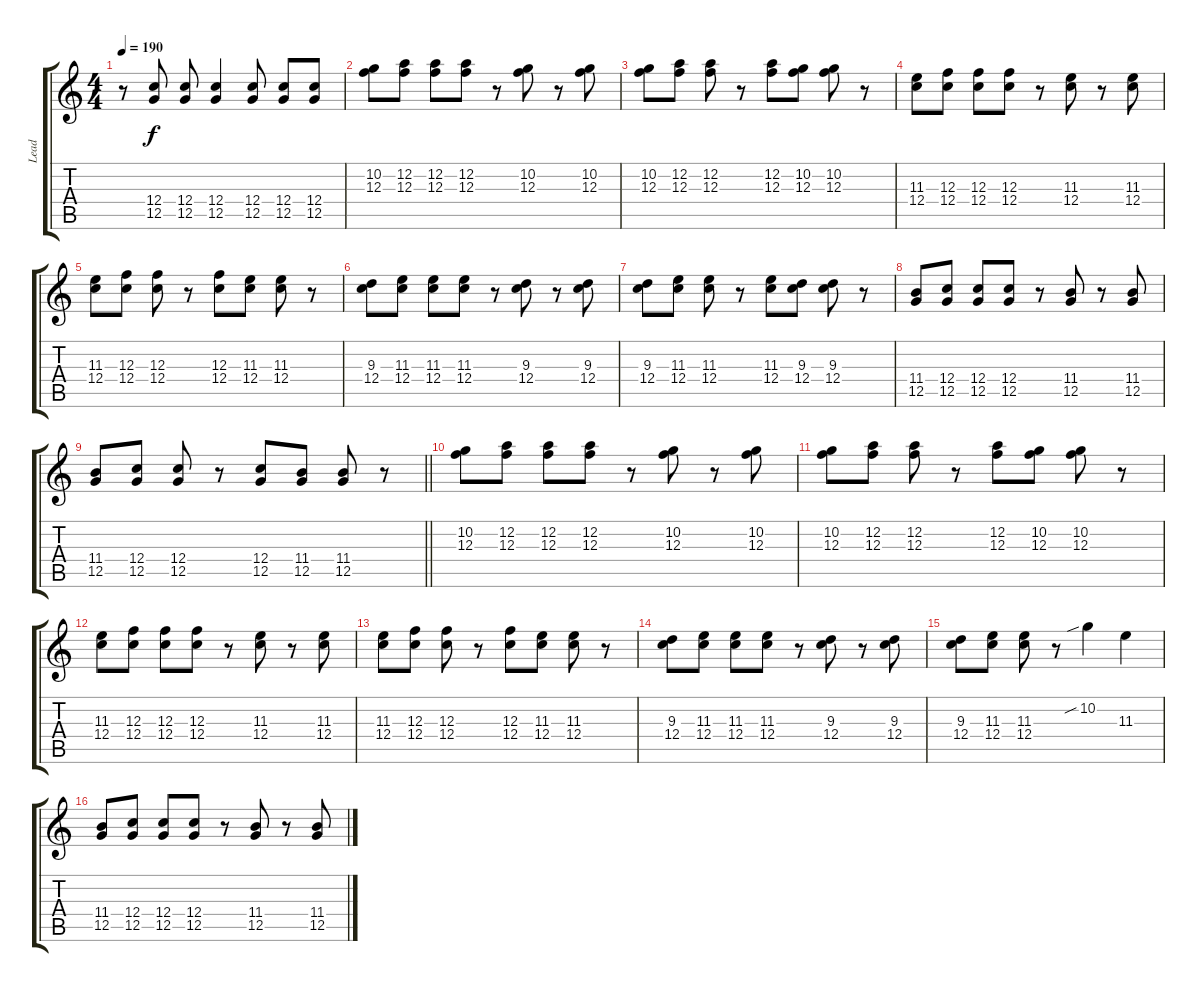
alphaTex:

\track ("Lead" "Lead") {instrument distortionguitar}
\staff {score tabs}
\tuning (D4 A3 F3 C3 G2 C2) {hide}
\ts (4 4)
\tempo 190
\clef g2
\ks c
r.8{dy f} (12.4 12.5).8 (12.4 12.5).8 (12.4 12.5).4 (12.4 12.5).8 (12.4 12.5).8 (12.4 12.5).8 |
(10.2 12.3).8 (12.2 12.3).8 (12.2 12.3).8 (12.2 12.3).8 r.8 (10.2 12.3).8 r.8 (10.2 12.3).8 |
(10.2 12.3).8 (12.2 12.3).8 (12.2 12.3).8 r.8 (12.2 12.3).8 (10.2 12.3).8 (10.2 12.3).8 r.8 |
(11.3 12.4).8 (12.3 12.4).8 (12.3 12.4).8 (12.3 12.4).8 r.8 (11.3 12.4).8 r.8 (11.3 12.4).8 |
(11.3 12.4).8 (12.3 12.4).8 (12.3 12.4).8 r.8 (12.3 12.4).8 (11.3 12.4).8 (11.3 12.4).8 r.8 |
(9.3 12.4).8 (11.3 12.4).8 (11.3 12.4).8 (11.3 12.4).8 r.8 (9.3 12.4).8 r.8 (9.3 12.4).8 |
(9.3 12.4).8 (11.3 12.4).8 (11.3 12.4).8 r.8 (11.3 12.4).8 (9.3 12.4).8 (9.3 12.4).8 r.8 |
(11.4 12.5).8 (12.4 12.5).8 (12.4 12.5).8 (12.4 12.5).8 r.8 (11.4 12.5).8 r.8 (11.4 12.5).8 |
\barLineRight lightlight
(11.4 12.5).8 (12.4 12.5).8 (12.4 12.5).8 r.8 (12.4 12.5).8 (11.4 12.5).8 (11.4 12.5).8 r.8 |
\section ("" "")
(10.2 12.3).8 (12.2 12.3).8 (12.2 12.3).8 (12.2 12.3).8 r.8 (10.2 12.3).8 r.8 (10.2 12.3).8 |
(10.2 12.3).8 (12.2 12.3).8 (12.2 12.3).8 r.8 (12.2 12.3).8 (10.2 12.3).8 (10.2 12.3).8 r.8 |
(11.3 12.4).8 (12.3 12.4).8 (12.3 12.4).8 (12.3 12.4).8 r.8 (11.3 12.4).8 r.8 (11.3 12.4).8 |
(11.3 12.4).8 (12.3 12.4).8 (12.3 12.4).8 r.8 (12.3 12.4).8 (11.3 12.4).8 (11.3 12.4).8 r.8 |
(9.3 12.4).8 (11.3 12.4).8 (11.3 12.4).8 (11.3 12.4).8 r.8 (9.3 12.4).8 r.8 (9.3 12.4).8 |
(9.3 12.4).8 (11.3 12.4).8 (11.3 12.4).8 r.8 10.2{sib}.4 11.3.4 |
(11.4 12.5).8 (12.4 12.5).8 (12.4 12.5).8 (12.4 12.5).8 r.8 (11.4 12.5).8 r.8 (11.4 12.5).8
